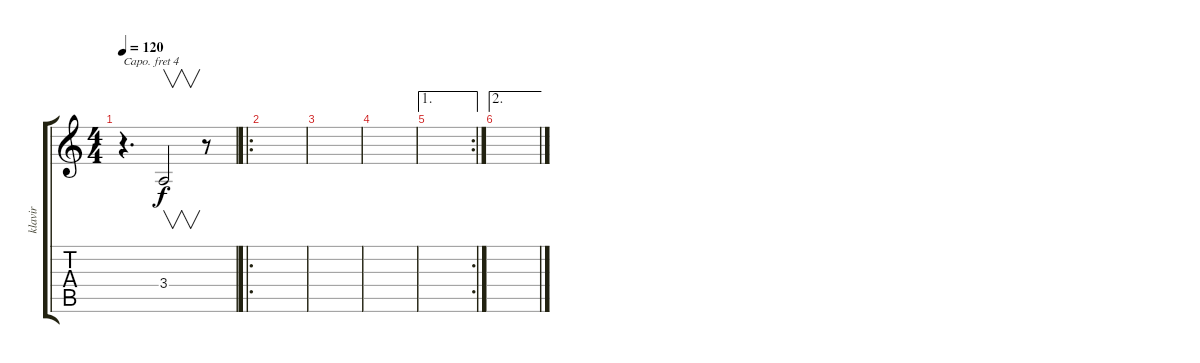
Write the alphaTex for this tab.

\track ("klavir" "klavir") {instrument brightacousticpiano}
\staff {score tabs}
\capo 4
\tuning (E4 B3 G3 D3 A2 E2) {hide}
\ts (4 4)
\tempo 120
\clef g2
\ks c
r.4{d dy f} 3.4.2{v} r.8 |
\ro
|
|
|
\ae 1
\rc 2
|
\ae 2
